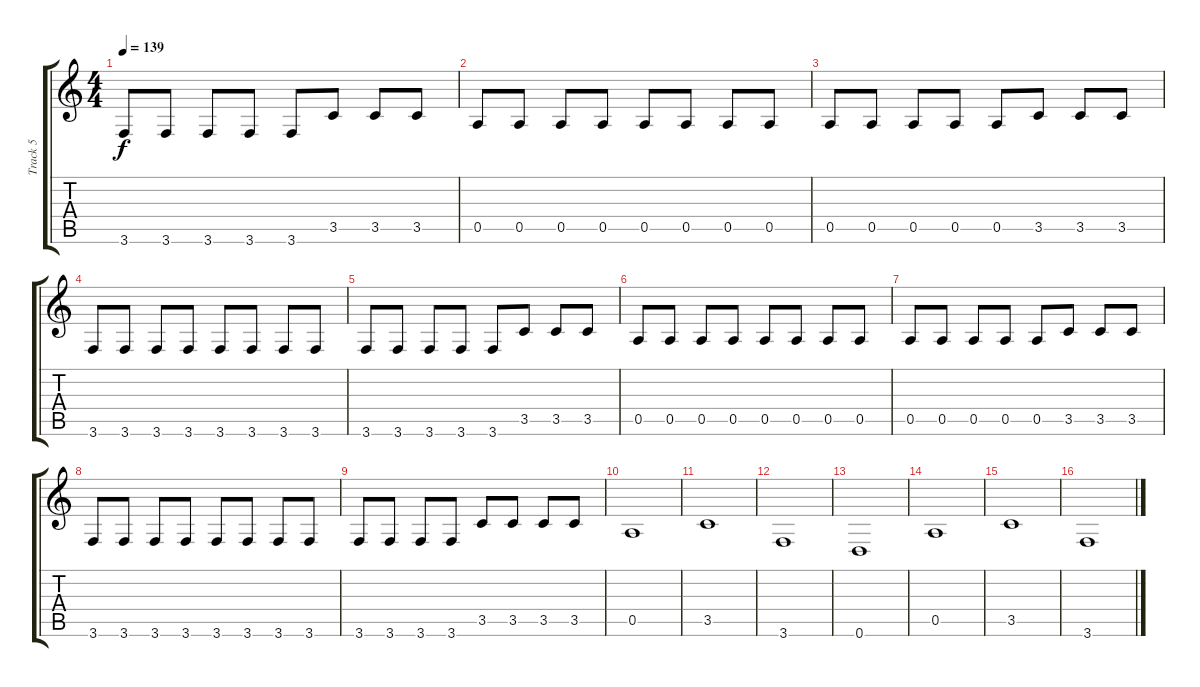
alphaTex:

\track ("Track 5" "Track 5") {instrument fretlessbass}
\staff {score tabs}
\tuning (E4 B3 G3 D3 A2 D2) {hide}
\ts (4 4)
\tempo 139
\clef g2
\ks c
3.6.8{dy f} 3.6.8 3.6.8 3.6.8 3.6.8 3.5.8 3.5.8 3.5.8 |
0.5.8 0.5.8 0.5.8 0.5.8 0.5.8 0.5.8 0.5.8 0.5.8 |
0.5.8 0.5.8 0.5.8 0.5.8 0.5.8 3.5.8 3.5.8 3.5.8 |
3.6.8 3.6.8 3.6.8 3.6.8 3.6.8 3.6.8 3.6.8 3.6.8 |
3.6.8 3.6.8 3.6.8 3.6.8 3.6.8 3.5.8 3.5.8 3.5.8 |
0.5.8 0.5.8 0.5.8 0.5.8 0.5.8 0.5.8 0.5.8 0.5.8 |
0.5.8 0.5.8 0.5.8 0.5.8 0.5.8 3.5.8 3.5.8 3.5.8 |
3.6.8 3.6.8 3.6.8 3.6.8 3.6.8 3.6.8 3.6.8 3.6.8 |
3.6.8 3.6.8 3.6.8 3.6.8 3.5.8 3.5.8 3.5.8 3.5.8 |
0.5.1 |
3.5.1 |
3.6.1 |
0.6.1 |
0.5.1 |
3.5.1 |
3.6.1
